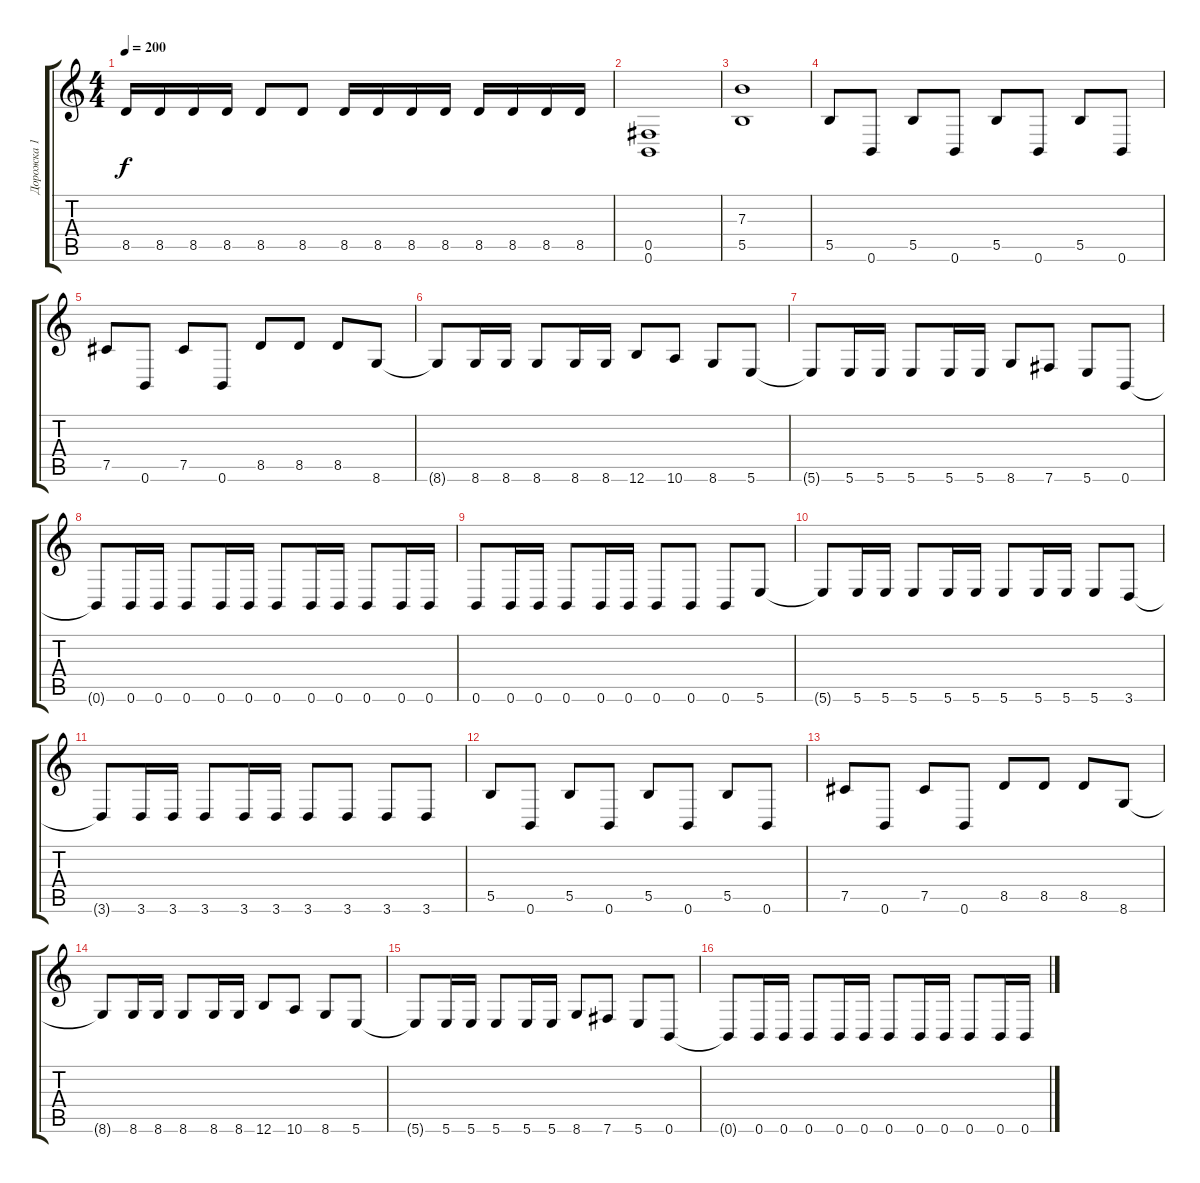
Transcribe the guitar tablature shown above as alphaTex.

\track ("Дорожка 1" "Дорожка 1") {instrument distortionguitar}
\staff {score tabs}
\tuning (Db4 Ab3 E3 B2 Gb2 B1) {hide}
\ts (4 4)
\tempo 200
\clef g2
\ks c
8.5.16{dy f} 8.5.16 8.5.16 8.5.16 8.5.8 8.5.8 8.5.16 8.5.16 8.5.16 8.5.16 8.5.16 8.5.16 8.5.16 8.5.16 |
(0.5 0.6).1 |
(7.3 5.5).1 |
5.5.8 0.6.8 5.5.8 0.6.8 5.5.8 0.6.8 5.5.8 0.6.8 |
7.5.8 0.6.8 7.5.8 0.6.8 8.5.8 8.5.8 8.5.8 8.6.8 |
8.6{t}.8 8.6.16 8.6.16 8.6.8 8.6.16 8.6.16 12.6.8 10.6.8 8.6.8 5.6.8 |
5.6{t}.8 5.6.16 5.6.16 5.6.8 5.6.16 5.6.16 8.6.8 7.6.8 5.6.8 0.6.8 |
0.6{t}.8 0.6.16 0.6.16 0.6.8 0.6.16 0.6.16 0.6.8 0.6.16 0.6.16 0.6.8 0.6.16 0.6.16 |
0.6.8 0.6.16 0.6.16 0.6.8 0.6.16 0.6.16 0.6.8 0.6.8 0.6.8 5.6.8 |
5.6{t}.8 5.6.16 5.6.16 5.6.8 5.6.16 5.6.16 5.6.8 5.6.16 5.6.16 5.6.8 3.6.8 |
3.6{t}.8 3.6.16 3.6.16 3.6.8 3.6.16 3.6.16 3.6.8 3.6.8 3.6.8 3.6.8 |
5.5.8 0.6.8 5.5.8 0.6.8 5.5.8 0.6.8 5.5.8 0.6.8 |
7.5.8 0.6.8 7.5.8 0.6.8 8.5.8 8.5.8 8.5.8 8.6.8 |
8.6{t}.8 8.6.16 8.6.16 8.6.8 8.6.16 8.6.16 12.6.8 10.6.8 8.6.8 5.6.8 |
5.6{t}.8 5.6.16 5.6.16 5.6.8 5.6.16 5.6.16 8.6.8 7.6.8 5.6.8 0.6.8 |
0.6{t}.8 0.6.16 0.6.16 0.6.8 0.6.16 0.6.16 0.6.8 0.6.16 0.6.16 0.6.8 0.6.16 0.6.16
